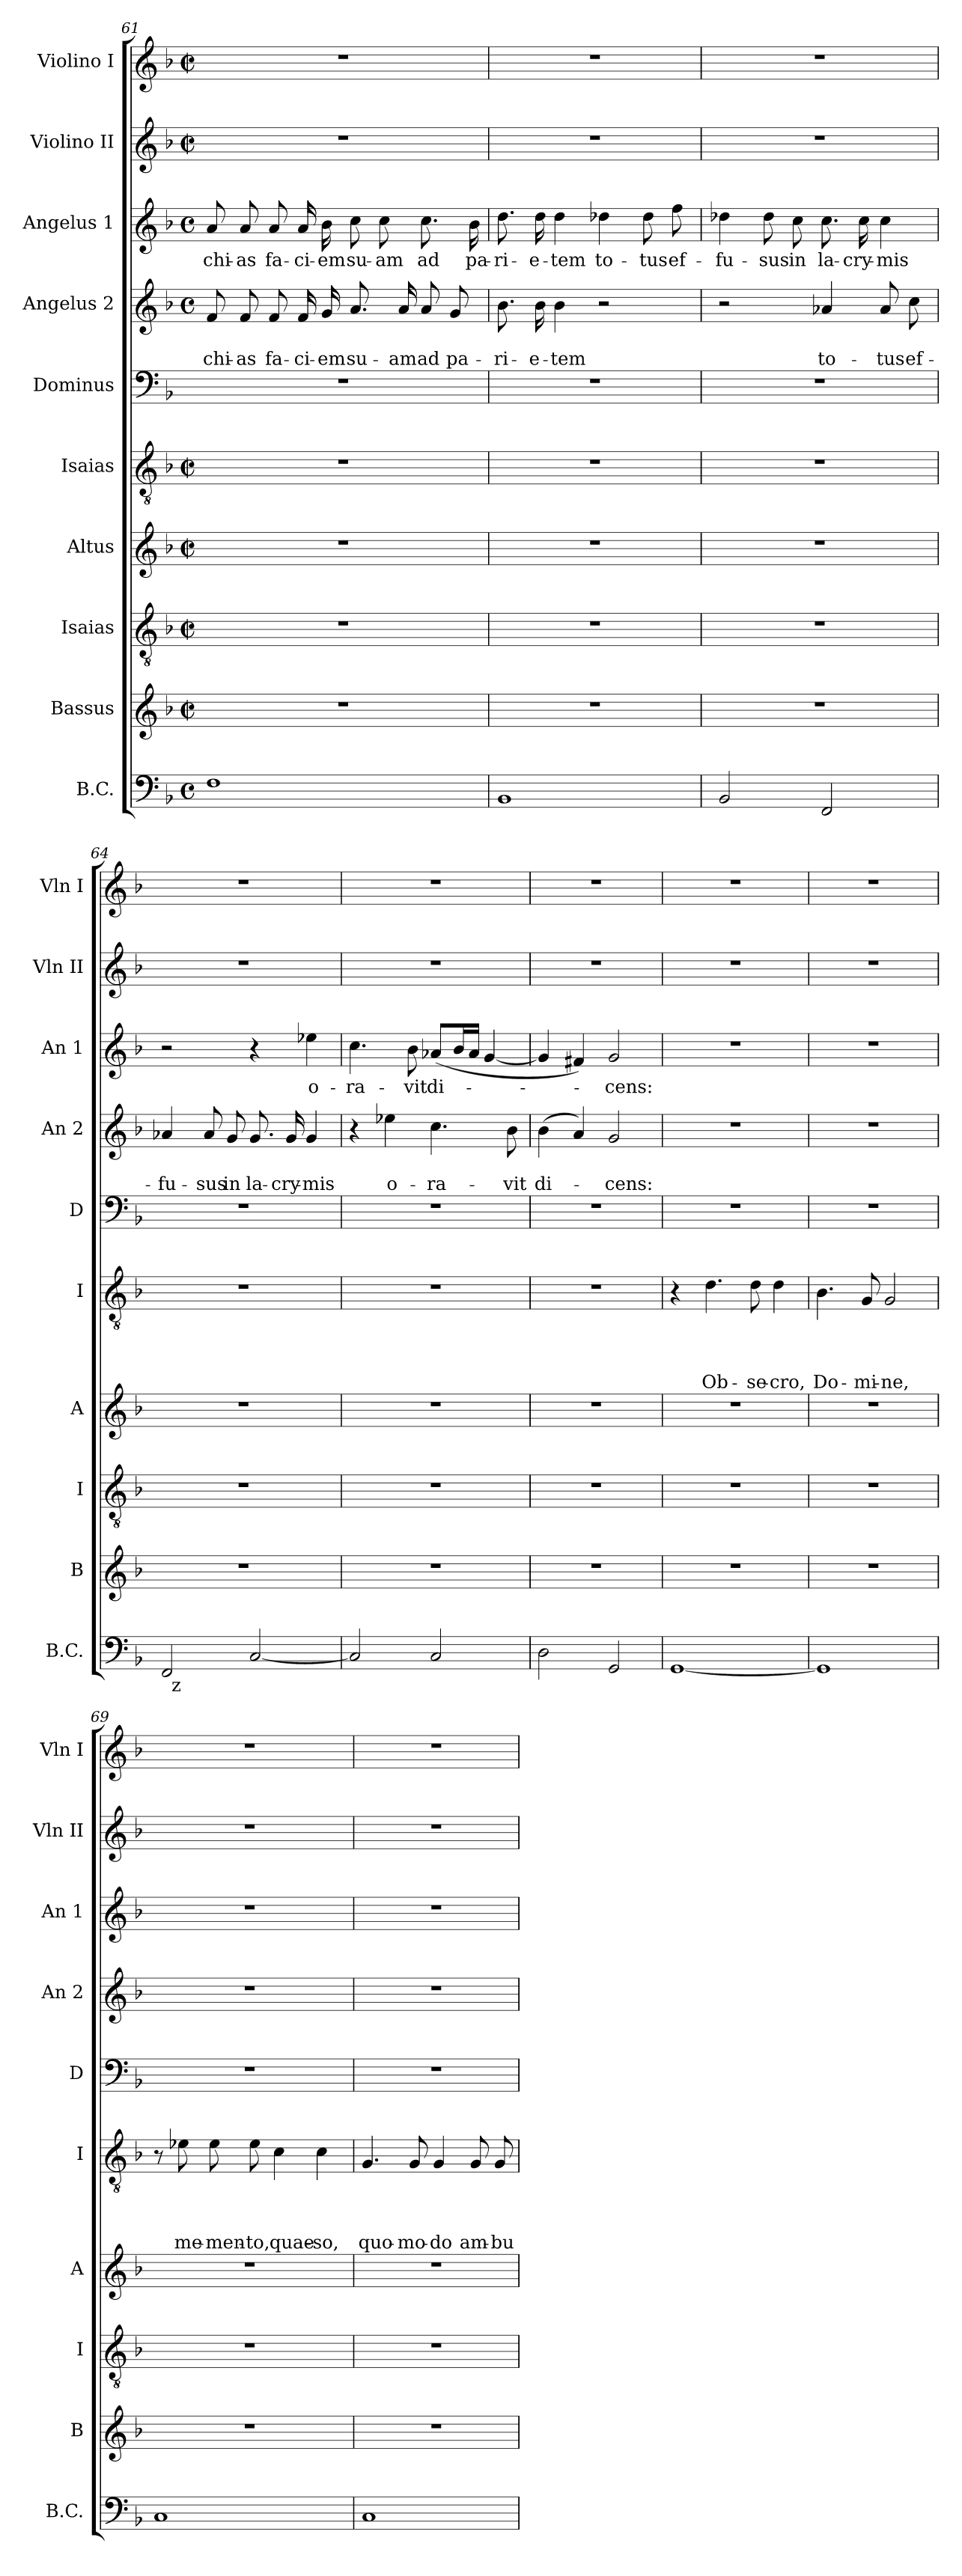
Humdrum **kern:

**kern	**kern	**kern	**kern	**kern	**text	**text	**text	**text	**kern	**kern	**text	**text	**kern	**text	**kern	**kern
*part10	*part9	*part8	*part7	*part6	*part6	*part6	*part6	*part6	*part5	*part4	*part4	*part4	*part3	*part3	*part2	*part1
*staff10	*staff9	*staff8	*staff7	*staff6	*staff6	*staff6	*staff6	*staff6	*staff5	*staff4	*staff4	*staff4	*staff3	*staff3	*staff2	*staff1
*I"B.C.	*I"Bassus	*I"Isaias	*I"Altus	*I"Isaias	*	*	*	*	*I"Dominus	*I"Angelus 2	*	*	*I"Angelus 1	*	*I"Violino II	*I"Violino I
*I'B.C.	*I'B	*I'I	*I'A	*I'I	*	*	*	*	*I'D	*I'An 2	*	*	*I'An 1	*	*I'Vln II	*I'Vln I
*clefF4	*clefG2	*clefGv2	*clefG2	*clefGv2	*	*	*	*	*clefF4	*clefG2	*	*	*clefG2	*	*clefG2	*clefG2
*k[b-]	*k[b-]	*k[b-]	*k[b-]	*k[b-]	*	*	*	*	*k[b-]	*k[b-]	*	*	*k[b-]	*	*k[b-]	*k[b-]
*F:	*F:	*F:	*F:	*F:	*	*	*	*	*F:	*F:	*	*	*F:	*	*F:	*F:
*M4/4	*M2/2	*M2/2	*M2/2	*M2/2	*	*	*	*	*	*M4/4	*	*	*M4/4	*	*M2/2	*M2/2
*met(c)	*met(c|)	*met(c|)	*met(c|)	*met(c|)	*	*	*	*	*	*met(c)	*	*	*met(c)	*	*met(c|)	*met(c|)
=61	=61	=61	=61	=61	=61	=61	=61	=61	=61	=61	=61	=61	=61	=61	=61	=61
!	!	!	!	!	!	!	!	!	!	!	!	!LO:LY:b	!	!LO:LY:b	!	!
1F	1r	1r	1r	1r	.	.	.	.	1r	8f/	.	-chi-	8a/	-chi-	1r	1r
!	!	!	!	!	!	!	!	!	!	!	!	!LO:LY:b	!	!LO:LY:b	!	!
.	.	.	.	.	.	.	.	.	.	8f/	.	-as	8a/	-as	.	.
!	!	!	!	!	!	!	!	!	!	!	!	!LO:LY:b	!	!LO:LY:b	!	!
.	.	.	.	.	.	.	.	.	.	8f/	.	fa-	8a/	fa-	.	.
!	!	!	!	!	!	!	!	!	!	!	!	!LO:LY:b	!	!LO:LY:b	!	!
.	.	.	.	.	.	.	.	.	.	16f/	.	-ci-	16a/	-ci-	.	.
!	!	!	!	!	!	!	!	!	!	!	!	!LO:LY:b	!	!LO:LY:b	!	!
.	.	.	.	.	.	.	.	.	.	16g/	.	-em	16b-\	-em	.	.
!	!	!	!	!	!	!	!	!	!	!	!	!LO:LY:b	!	!LO:LY:b	!	!
.	.	.	.	.	.	.	.	.	.	8.a/	.	su-	8cc\	su-	.	.
!	!	!	!	!	!	!	!	!	!	!	!	!	!	!LO:LY:b	!	!
.	.	.	.	.	.	.	.	.	.	.	.	.	8cc\	-am	.	.
!	!	!	!	!	!	!	!	!	!	!	!	!LO:LY:b	!	!	!	!
.	.	.	.	.	.	.	.	.	.	16a/	.	-am	.	.	.	.
!	!	!	!	!	!	!	!	!	!	!	!	!LO:LY:b	!	!LO:LY:b	!	!
.	.	.	.	.	.	.	.	.	.	8a/	.	ad	8.cc\	ad	.	.
!	!	!	!	!	!	!	!	!	!	!	!	!LO:LY:b	!	!	!	!
.	.	.	.	.	.	.	.	.	.	8g/	.	pa-	.	.	.	.
!	!	!	!	!	!	!	!	!	!	!	!	!	!	!LO:LY:b	!	!
.	.	.	.	.	.	.	.	.	.	.	.	.	16b-\	pa-	.	.
=62	=62	=62	=62	=62	=62	=62	=62	=62	=62	=62	=62	=62	=62	=62	=62	=62
!	!	!	!	!	!	!	!	!	!	!	!	!LO:LY:b	!	!LO:LY:b	!	!
1BB-	1r	1r	1r	1r	.	.	.	.	1r	8.b-\	.	-ri-	8.dd\	-ri-	1r	1r
!	!	!	!	!	!	!	!	!	!	!	!	!LO:LY:b	!	!LO:LY:b	!	!
.	.	.	.	.	.	.	.	.	.	16b-\	.	-e-	16dd\	-e-	.	.
!	!	!	!	!	!	!	!	!	!	!	!	!LO:LY:b	!	!LO:LY:b	!	!
.	.	.	.	.	.	.	.	.	.	4b-\	.	-tem	4dd\	-tem	.	.
!	!	!	!	!	!	!	!	!	!	!	!	!	!	!LO:LY:b	!	!
.	.	.	.	.	.	.	.	.	.	2r	.	.	4dd-X\	to-	.	.
!	!	!	!	!	!	!	!	!	!	!	!	!	!	!LO:LY:b	!	!
.	.	.	.	.	.	.	.	.	.	.	.	.	8dd-\	-tus	.	.
!	!	!	!	!	!	!	!	!	!	!	!	!	!	!LO:LY:b	!	!
.	.	.	.	.	.	.	.	.	.	.	.	.	8ff\	ef-	.	.
!!LO:PB:g=z
=63	=63	=63	=63	=63	=63	=63	=63	=63	=63	=63	=63	=63	=63	=63	=63	=63
!	!	!	!	!	!	!	!	!	!	!	!	!	!	!LO:LY:b	!	!
2BB-/	1r	1r	1r	1r	.	.	.	.	1r	2r	.	.	4dd-X\	-fu-	1r	1r
!	!	!	!	!	!	!	!	!	!	!	!	!	!	!LO:LY:b	!	!
.	.	.	.	.	.	.	.	.	.	.	.	.	8dd-\	-sus	.	.
!	!	!	!	!	!	!	!	!	!	!	!	!	!	!LO:LY:b	!	!
.	.	.	.	.	.	.	.	.	.	.	.	.	8cc\	in	.	.
!	!	!	!	!	!	!	!	!	!	!	!	!LO:LY:b	!	!LO:LY:b	!	!
2FF/	.	.	.	.	.	.	.	.	.	4a-X/	.	to-	8.cc\	la-	.	.
!	!	!	!	!	!	!	!	!	!	!	!	!	!	!LO:LY:b	!	!
.	.	.	.	.	.	.	.	.	.	.	.	.	16cc\	-cry-	.	.
!	!	!	!	!	!	!	!	!	!	!	!	!LO:LY:b	!	!LO:LY:b	!	!
.	.	.	.	.	.	.	.	.	.	8a-/	.	-tus	4cc\	-mis	.	.
!	!	!	!	!	!	!	!	!	!	!	!	!LO:LY:b	!	!	!	!
.	.	.	.	.	.	.	.	.	.	8cc\	.	ef-	.	.	.	.
=64	=64	=64	=64	=64	=64	=64	=64	=64	=64	=64	=64	=64	=64	=64	=64	=64
!	!	!	!	!	!	!	!	!	!	!	!	!LO:LY:b	!	!	!	!
*^	*	*	*	*	*	*	*	*	*	*	*	*	*	*	*	*
2FF/	32ryy	1r	1r	1r	1r	.	.	.	.	1r	4a-X/	.	-fu-	2r	.	1r	1r
!	!LO:TX:b:t=z	!	!	!	!	!	!	!	!	!	!	!	!	!	!	!	!
.	2ryy	.	.	.	.	.	.	.	.	.	.	.	.	.	.	.	.
!	!	!	!	!	!	!	!	!	!	!	!	!	!LO:LY:b	!	!	!	!
.	.	.	.	.	.	.	.	.	.	.	8a-/	.	-sus	.	.	.	.
!	!	!	!	!	!	!	!	!	!	!	!	!	!LO:LY:b	!	!	!	!
.	.	.	.	.	.	.	.	.	.	.	8g/	.	in	.	.	.	.
!	!	!	!	!	!	!	!	!	!	!	!	!	!LO:LY:b	!	!	!	!
[<2C/	.	.	.	.	.	.	.	.	.	.	8.g/	.	la-	4r	.	.	.
.	4...ryy	.	.	.	.	.	.	.	.	.	.	.	.	.	.	.	.
!	!	!	!	!	!	!	!	!	!	!	!	!	!LO:LY:b	!	!	!	!
.	.	.	.	.	.	.	.	.	.	.	16g/	.	-cry-	.	.	.	.
!	!	!	!	!	!	!	!	!	!	!	!	!	!LO:LY:b	!	!LO:LY:b	!	!
.	.	.	.	.	.	.	.	.	.	.	4g/	.	-mis	4ee-X\	o-	.	.
=65	=65	=65	=65	=65	=65	=65	=65	=65	=65	=65	=65	=65	=65	=65	=65	=65	=65
!	!	!	!	!	!	!	!	!	!	!	!	!	!	!	!LO:LY:b	!	!
*v	*v	*	*	*	*	*	*	*	*	*	*	*	*	*	*	*	*
2C/]	1r	1r	1r	1r	.	.	.	.	1r	4r	.	.	4.cc\	-ra-	1r	1r
!	!	!	!	!	!	!	!	!	!	!	!	!LO:LY:b	!	!	!	!
.	.	.	.	.	.	.	.	.	.	4ee-X\	.	o-	.	.	.	.
!	!	!	!	!	!	!	!	!	!	!	!	!	!	!LO:LY:b	!	!
.	.	.	.	.	.	.	.	.	.	.	.	.	8b-\	-vit	.	.
!	!	!	!	!	!	!	!	!	!	!	!	!LO:LY:b	!	!LO:LY:b	!	!
2C/	.	.	.	.	.	.	.	.	.	4.cc\	.	-ra-	(<8a-X/L	di-	.	.
.	.	.	.	.	.	.	.	.	.	.	.	.	16b-/L	.	.	.
.	.	.	.	.	.	.	.	.	.	.	.	.	16a-/JJ	.	.	.
.	.	.	.	.	.	.	.	.	.	.	.	.	[<4g/	.	.	.
!	!	!	!	!	!	!	!	!	!	!	!	!LO:LY:b	!	!	!	!
.	.	.	.	.	.	.	.	.	.	8b-\	.	-vit	.	.	.	.
=66	=66	=66	=66	=66	=66	=66	=66	=66	=66	=66	=66	=66	=66	=66	=66	=66
!	!	!	!	!	!	!	!	!	!	!	!	!LO:LY:b	!	!	!	!
2D\	1r	1r	1r	1r	.	.	.	.	1r	(>4b-\	.	di-	4g/]	.	1r	1r
.	.	.	.	.	.	.	.	.	.	4a/)	.	.	4f#X/)	.	.	.
!	!	!	!	!	!	!	!	!	!	!	!	!LO:LY:b	!	!LO:LY:b	!	!
2GG/	.	.	.	.	.	.	.	.	.	2g/	.	-cens:	2g/	-cens:	.	.
!!LO:LB:g=z
=67	=67	=67	=67	=67	=67	=67	=67	=67	=67	=67	=67	=67	=67	=67	=67	=67
[<1GG	1r	1r	1r	4r	.	.	.	.	1r	1r	.	.	1r	.	1r	1r
!	!	!	!	!	!	!	!	!LO:LY:b	!	!	!	!	!	!	!	!
.	.	.	.	4.d\	.	.	.	Ob-	.	.	.	.	.	.	.	.
!	!	!	!	!	!	!	!	!LO:LY:b	!	!	!	!	!	!	!	!
.	.	.	.	8d\	.	.	.	-se-	.	.	.	.	.	.	.	.
!	!	!	!	!	!	!	!	!LO:LY:b	!	!	!	!	!	!	!	!
.	.	.	.	4d\	.	.	.	-cro,	.	.	.	.	.	.	.	.
=68	=68	=68	=68	=68	=68	=68	=68	=68	=68	=68	=68	=68	=68	=68	=68	=68
!	!	!	!	!	!	!	!	!LO:LY:b	!	!	!	!	!	!	!	!
1GG]	1r	1r	1r	4.B-\	.	.	.	Do-	1r	1r	.	.	1r	.	1r	1r
!	!	!	!	!	!	!	!	!LO:LY:b	!	!	!	!	!	!	!	!
.	.	.	.	8G/	.	.	.	-mi-	.	.	.	.	.	.	.	.
!	!	!	!	!	!	!	!	!LO:LY:b	!	!	!	!	!	!	!	!
.	.	.	.	2G/	.	.	.	-ne,	.	.	.	.	.	.	.	.
=69	=69	=69	=69	=69	=69	=69	=69	=69	=69	=69	=69	=69	=69	=69	=69	=69
1C	1r	1r	1r	8r	.	.	.	.	1r	1r	.	.	1r	.	1r	1r
!	!	!	!	!	!	!	!	!LO:LY:b	!	!	!	!	!	!	!	!
.	.	.	.	8e-X\	.	.	.	me-	.	.	.	.	.	.	.	.
!	!	!	!	!	!	!	!	!LO:LY:b	!	!	!	!	!	!	!	!
.	.	.	.	8e-\	.	.	.	-men-	.	.	.	.	.	.	.	.
!	!	!	!	!	!	!	!	!LO:LY:b	!	!	!	!	!	!	!	!
.	.	.	.	8e-\	.	.	.	-to,	.	.	.	.	.	.	.	.
!	!	!	!	!	!	!	!	!LO:LY:b	!	!	!	!	!	!	!	!
.	.	.	.	4c\	.	.	.	quae-	.	.	.	.	.	.	.	.
!	!	!	!	!	!	!	!	!LO:LY:b	!	!	!	!	!	!	!	!
.	.	.	.	4c\	.	.	.	-so,	.	.	.	.	.	.	.	.
=70	=70	=70	=70	=70	=70	=70	=70	=70	=70	=70	=70	=70	=70	=70	=70	=70
!	!	!	!	!	!	!	!	!LO:LY:b	!	!	!	!	!	!	!	!
1C	1r	1r	1r	4.G/	.	.	.	quo-	1r	1r	.	.	1r	.	1r	1r
!	!	!	!	!	!	!	!	!LO:LY:b	!	!	!	!	!	!	!	!
.	.	.	.	8G/	.	.	.	-mo-	.	.	.	.	.	.	.	.
!	!	!	!	!	!	!	!	!LO:LY:b	!	!	!	!	!	!	!	!
.	.	.	.	4G/	.	.	.	-do	.	.	.	.	.	.	.	.
!	!	!	!	!	!	!	!	!LO:LY:b	!	!	!	!	!	!	!	!
.	.	.	.	8G/	.	.	.	am-	.	.	.	.	.	.	.	.
!	!	!	!	!	!	!	!	!LO:LY:b	!	!	!	!	!	!	!	!
.	.	.	.	8G/	.	.	.	-bu-	.	.	.	.	.	.	.	.
=	=	=	=	=	=	=	=	=	=	=	=	=	=	=	=	=
*-	*-	*-	*-	*-	*-	*-	*-	*-	*-	*-	*-	*-	*-	*-	*-	*-
